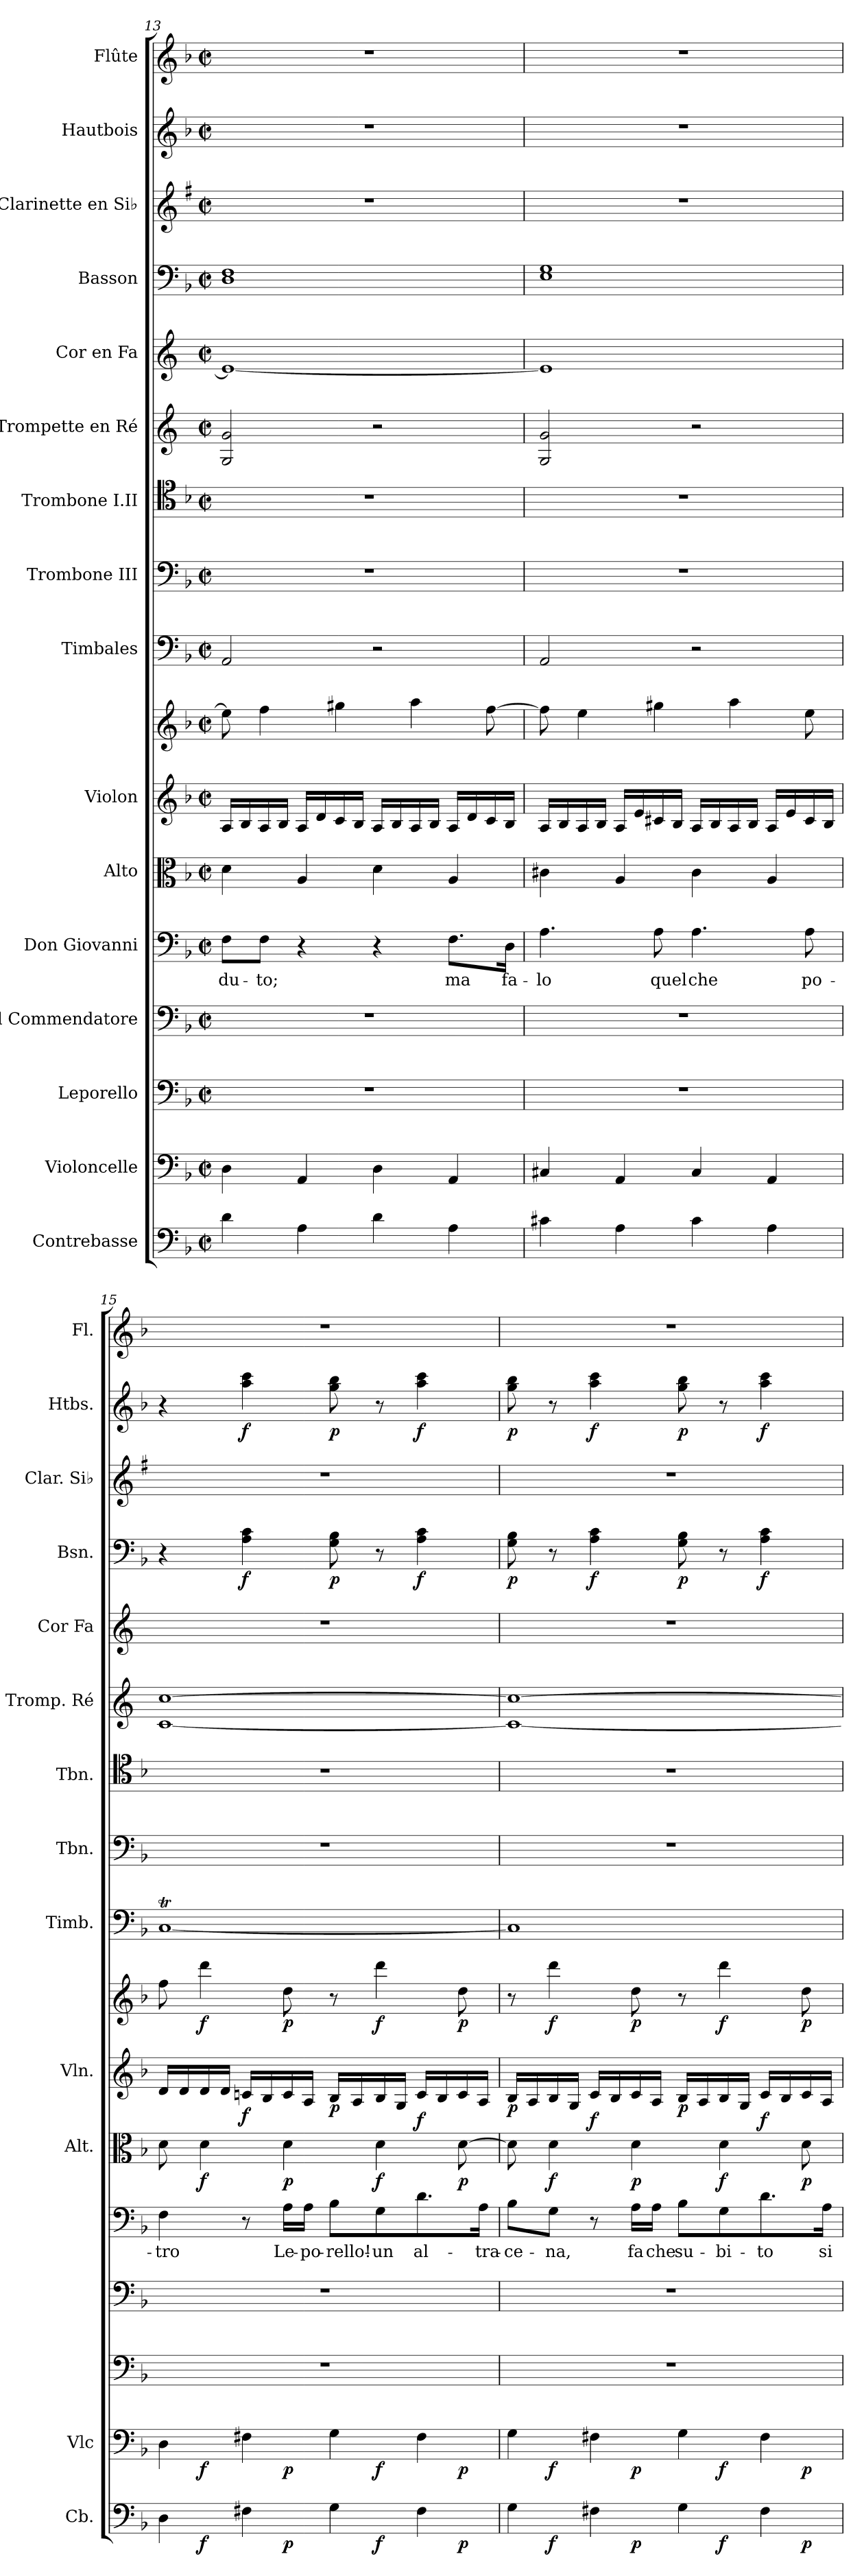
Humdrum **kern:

**kern	**dynam	**kern	**dynam	**kern	**kern	**kern	**text	**kern	**dynam	**kern	**kern	**dynam	**kern	**kern	**kern	**kern	**kern	**kern	**dynam	**kern	**kern	**dynam	**kern
*part16	*part16	*part15	*part15	*part14	*part13	*part12	*part12	*part11	*part11	*part10	*part10	*part10	*part9	*part8	*part7	*part6	*part5	*part4	*part4	*part3	*part2	*part2	*part1
*staff17	*staff17	*staff16	*staff16	*staff15	*staff14	*staff13	*staff13	*staff12	*staff12	*staff11	*staff10	*staff10/11	*staff9	*staff8	*staff7	*staff6	*staff5	*staff4	*staff4	*staff3	*staff2	*staff2	*staff1
*I"Contrebasse	*	*I"Violoncelle	*	*I"Leporello	*I"Il Commendatore	*I"Don Giovanni	*	*I"Alto	*	*I"Violon	*	*	*I"Timbales	*I"Trombone III	*I"Trombone I.II	*I"Trompette en Ré	*I"Cor en Fa	*I"Basson	*	*I"Clarinette en Si♭	*I"Hautbois	*	*I"Flûte
*I'Cb.	*	*I'Vlc	*	*	*	*	*	*I'Alt.	*	*I'Vln.	*	*	*I'Timb.	*I'Tbn.	*I'Tbn.	*I'Tromp. Ré	*I'Cor Fa	*I'Bsn.	*	*I'Clar. Si♭	*I'Htbs.	*	*I'Fl.
*clefF4	*	*clefF4	*	*clefF4	*clefF4	*clefF4	*	*clefC3	*	*clefG2	*clefG2	*	*clefF4	*clefF4	*clefC4	*clefG2	*clefG2	*clefF4	*	*clefG2	*clefG2	*	*clefG2
*ITrd7c12	*	*	*	*	*	*	*	*	*	*	*	*	*	*	*	*ITrd-1c-2	*ITrd4c7	*	*	*ITrd1c2	*	*	*
*k[b-]	*	*k[b-]	*	*k[b-]	*k[b-]	*k[b-]	*	*k[b-]	*	*k[b-]	*k[b-]	*	*k[b-]	*k[b-]	*k[b-]	*k[f#c#]	*k[b-]	*k[b-]	*	*k[b-]	*k[b-]	*	*k[b-]
*M2/2	*	*M2/2	*	*M2/2	*M2/2	*M2/2	*	*M2/2	*	*M2/2	*M2/2	*	*M2/2	*M2/2	*M2/2	*M2/2	*M2/2	*M2/2	*	*M2/2	*M2/2	*	*M2/2
*met(c|)	*	*met(c|)	*	*met(c|)	*met(c|)	*met(c|)	*	*met(c|)	*	*met(c|)	*met(c|)	*	*met(c|)	*met(c|)	*met(c|)	*met(c|)	*met(c|)	*met(c|)	*	*met(c|)	*met(c|)	*	*met(c|)
=13	=13	=13	=13	=13	=13	=13	=13	=13	=13	=13	=13	=13	=13	=13	=13	=13	=13	=13	=13	=13	=13	=13	=13
!	!	!	!	!	!	!	!LO:LY:b	!	!	!	!	!	!	!	!	!	!	!	!	!	!	!	!
4D\	.	4D\	.	1r	1r	8F\L	-du-	4d\	.	16A/LL	8ee\]	.	2AA/	1r	1r	2A/ 2a/	1A_	1D 1F	.	1r	1r	.	1r
.	.	.	.	.	.	.	.	.	.	16B-/	.	.	.	.	.	.	.	.	.	.	.	.	.
!	!	!	!	!	!	!	!LO:LY:b	!	!	!	!	!	!	!	!	!	!	!	!	!	!	!	!
.	.	.	.	.	.	8F\J	-to;	.	.	16A/	4ff\	.	.	.	.	.	.	.	.	.	.	.	.
.	.	.	.	.	.	.	.	.	.	16B-/JJ	.	.	.	.	.	.	.	.	.	.	.	.	.
4AA\	.	4AA/	.	.	.	4r	.	4A/	.	16A/LL	.	.	.	.	.	.	.	.	.	.	.	.	.
.	.	.	.	.	.	.	.	.	.	16d/	.	.	.	.	.	.	.	.	.	.	.	.	.
.	.	.	.	.	.	.	.	.	.	16c/	4gg#X\	.	.	.	.	.	.	.	.	.	.	.	.
.	.	.	.	.	.	.	.	.	.	16B-/JJ	.	.	.	.	.	.	.	.	.	.	.	.	.
4D\	.	4D\	.	.	.	4r	.	4d\	.	16A/LL	.	.	2r	.	.	2r	.	.	.	.	.	.	.
.	.	.	.	.	.	.	.	.	.	16B-/	.	.	.	.	.	.	.	.	.	.	.	.	.
.	.	.	.	.	.	.	.	.	.	16A/	4aa\	.	.	.	.	.	.	.	.	.	.	.	.
.	.	.	.	.	.	.	.	.	.	16B-/JJ	.	.	.	.	.	.	.	.	.	.	.	.	.
!	!	!	!	!	!	!	!LO:LY:b	!	!	!	!	!	!	!	!	!	!	!	!	!	!	!	!
4AA\	.	4AA/	.	.	.	8.F\L	ma	4A/	.	16A/LL	.	.	.	.	.	.	.	.	.	.	.	.	.
.	.	.	.	.	.	.	.	.	.	16d/	.	.	.	.	.	.	.	.	.	.	.	.	.
.	.	.	.	.	.	.	.	.	.	16c/	[8ff\	.	.	.	.	.	.	.	.	.	.	.	.
!	!	!	!	!	!	!	!LO:LY:b	!	!	!	!	!	!	!	!	!	!	!	!	!	!	!	!
.	.	.	.	.	.	16D\Jk	fa-	.	.	16B-/JJ	.	.	.	.	.	.	.	.	.	.	.	.	.
!!LO:PB:g=z
=14	=14	=14	=14	=14	=14	=14	=14	=14	=14	=14	=14	=14	=14	=14	=14	=14	=14	=14	=14	=14	=14	=14	=14
!	!	!	!	!	!	!	!LO:LY:b	!	!	!	!	!	!	!	!	!	!	!	!	!	!	!	!
4C#X\	.	4C#X/	.	1r	1r	4.A\	-lo	4c#X\	.	16A/LL	8ff\]	.	2AA/	1r	1r	2A/ 2a/	1A]	1E 1G	.	1r	1r	.	1r
.	.	.	.	.	.	.	.	.	.	16B-/	.	.	.	.	.	.	.	.	.	.	.	.	.
.	.	.	.	.	.	.	.	.	.	16A/	4ee\	.	.	.	.	.	.	.	.	.	.	.	.
.	.	.	.	.	.	.	.	.	.	16B-/JJ	.	.	.	.	.	.	.	.	.	.	.	.	.
4AA\	.	4AA/	.	.	.	.	.	4A/	.	16A/LL	.	.	.	.	.	.	.	.	.	.	.	.	.
.	.	.	.	.	.	.	.	.	.	16e/	.	.	.	.	.	.	.	.	.	.	.	.	.
!	!	!	!	!	!	!	!LO:LY:b	!	!	!	!	!	!	!	!	!	!	!	!	!	!	!	!
.	.	.	.	.	.	8A\	quel	.	.	16c#X/	4gg#X\	.	.	.	.	.	.	.	.	.	.	.	.
.	.	.	.	.	.	.	.	.	.	16B-/JJ	.	.	.	.	.	.	.	.	.	.	.	.	.
!	!	!	!	!	!	!	!LO:LY:b	!	!	!	!	!	!	!	!	!	!	!	!	!	!	!	!
4C#\	.	4C#/	.	.	.	4.A\	che	4c#\	.	16A/LL	.	.	2r	.	.	2r	.	.	.	.	.	.	.
.	.	.	.	.	.	.	.	.	.	16B-/	.	.	.	.	.	.	.	.	.	.	.	.	.
.	.	.	.	.	.	.	.	.	.	16A/	4aa\	.	.	.	.	.	.	.	.	.	.	.	.
.	.	.	.	.	.	.	.	.	.	16B-/JJ	.	.	.	.	.	.	.	.	.	.	.	.	.
4AA\	.	4AA/	.	.	.	.	.	4A/	.	16A/LL	.	.	.	.	.	.	.	.	.	.	.	.	.
.	.	.	.	.	.	.	.	.	.	16e/	.	.	.	.	.	.	.	.	.	.	.	.	.
!	!	!	!	!	!	!	!LO:LY:b	!	!	!	!	!	!	!	!	!	!	!	!	!	!	!	!
.	.	.	.	.	.	8A\	po-	.	.	16c#/	8ee\	.	.	.	.	.	.	.	.	.	.	.	.
.	.	.	.	.	.	.	.	.	.	16B-/JJ	.	.	.	.	.	.	.	.	.	.	.	.	.
=15	=15	=15	=15	=15	=15	=15	=15	=15	=15	=15	=15	=15	=15	=15	=15	=15	=15	=15	=15	=15	=15	=15	=15
!	!	!	!	!	!	!	!LO:LY:b	!	!	!	!	!	!	!	!	!	!	!	!	!	!	!	!
*^	*	*^	*	*	*	*	*	*	*	*	*	*	*	*	*	*	*	*	*	*	*	*	*
*	*^	*	*	*^	*	*	*	*	*	*	*	*	*	*	*	*	*	*	*	*	*	*	*	*	*
*	*	*^	*	*	*	*^	*	*	*	*	*	*	*	*	*	*	*	*	*	*	*	*	*	*	*	*	*
4DD\	8ryy	4.ryy	2ryy	.	4D\	8ryy	4.ryy	2ryy	.	1r	1r	4F\	-tro	8d\	.	16d/LL	8ff\	.	[1CT	1r	1r	[1d [1dd	1r	4r	.	1r	4r	.	1r
.	.	.	.	.	.	.	.	.	.	.	.	.	.	.	.	16d/	.	.	.	.	.	.	.	.	.	.	.	.	.
!	!	!	!	!LO:DY:b	!	!	!	!	!LO:DY:b	!	!	!	!	!	!LO:DY:b	!	!	!LO:DY:b	!	!	!	!	!	!	!	!	!	!	!
.	2..ryy	.	.	f	.	2..ryy	.	.	f	.	.	.	.	4d\	f	16d/	4ddd\	f	.	.	.	.	.	.	.	.	.	.	.
.	.	.	.	.	.	.	.	.	.	.	.	.	.	.	.	16d/JJ	.	.	.	.	.	.	.	.	.	.	.	.	.
!	!	!	!	!	!	!	!	!	!	!	!	!	!	!	!	!	!	!LO:DY:b=2	!	!	!	!	!	!	!LO:DY:b	!	!	!LO:DY:b	!
4FF#X\	.	.	.	.	4F#X\	.	.	.	.	.	.	8r	.	.	.	16cn/LL	.	f	.	.	.	.	.	4A\ 4c\	f	.	4aa\ 4ccc\	f	.
.	.	.	.	.	.	.	.	.	.	.	.	.	.	.	.	16B-/	.	.	.	.	.	.	.	.	.	.	.	.	.
!	!	!	!	!LO:DY:b	!	!	!	!	!LO:DY:b	!	!	!	!LO:LY:b	!	!LO:DY:b	!	!	!LO:DY:b	!	!	!	!	!	!	!	!	!	!	!
.	.	2ryy	.	p	.	.	2ryy	.	p	.	.	16A\LL	Le-	4d\	p	16c/	8dd\	p	.	.	.	.	.	.	.	.	.	.	.
!	!	!	!	!	!	!	!	!	!	!	!	!	!LO:LY:b	!	!	!	!	!	!	!	!	!	!	!	!	!	!	!	!
.	.	.	.	.	.	.	.	.	.	.	.	16A\JJ	-po-	.	.	16A/JJ	.	.	.	.	.	.	.	.	.	.	.	.	.
!	!	!	!	!	!	!	!	!	!	!	!	!	!LO:LY:b	!	!	!	!	!LO:DY:b=2	!	!	!	!	!	!	!LO:DY:b	!	!	!LO:DY:b	!
4GG\	.	.	8ryy	.	4G\	.	.	8ryy	.	.	.	8B-\L	-rello!-	.	.	16B-/LL	8r	p	.	.	.	.	.	8G\ 8B-\	p	.	8gg\ 8bb-\	p	.
.	.	.	.	.	.	.	.	.	.	.	.	.	.	.	.	16A/	.	.	.	.	.	.	.	.	.	.	.	.	.
!	!	!	!	!LO:DY:b	!	!	!	!	!LO:DY:b	!	!	!	!LO:LY:b	!	!LO:DY:b	!	!	!LO:DY:b	!	!	!	!	!	!	!	!	!	!	!
.	.	.	4.ryy	f	.	.	.	4.ryy	f	.	.	8G\	un	4d\	f	16B-/	4ddd\	f	.	.	.	.	.	8r	.	.	8r	.	.
.	.	.	.	.	.	.	.	.	.	.	.	.	.	.	.	16G/JJ	.	.	.	.	.	.	.	.	.	.	.	.	.
!	!	!	!	!	!	!	!	!	!	!	!	!	!LO:LY:b	!	!	!	!	!LO:DY:b=2	!	!	!	!	!	!	!LO:DY:b	!	!	!LO:DY:b	!
4FF#\	.	.	.	.	4F#\	.	.	.	.	.	.	8.d\	al-	.	.	16c/LL	.	f	.	.	.	.	.	4A\ 4c\	f	.	4aa\ 4ccc\	f	.
.	.	.	.	.	.	.	.	.	.	.	.	.	.	.	.	16B-/	.	.	.	.	.	.	.	.	.	.	.	.	.
!	!	!	!	!LO:DY:b	!	!	!	!	!LO:DY:b	!	!	!	!	!	!LO:DY:b	!	!	!LO:DY:b	!	!	!	!	!	!	!	!	!	!	!
.	.	8ryy	.	p	.	.	8ryy	.	p	.	.	.	.	[8d\	p	16c/	8dd\	p	.	.	.	.	.	.	.	.	.	.	.
!	!	!	!	!	!	!	!	!	!	!	!	!	!LO:LY:b	!	!	!	!	!	!	!	!	!	!	!	!	!	!	!	!
.	.	.	.	.	.	.	.	.	.	.	.	16A\Jk	-tra-	.	.	16A/JJ	.	.	.	.	.	.	.	.	.	.	.	.	.
!!LO:PB:g=z
=16	=16	=16	=16	=16	=16	=16	=16	=16	=16	=16	=16	=16	=16	=16	=16	=16	=16	=16	=16	=16	=16	=16	=16	=16	=16	=16	=16	=16	=16
!	!	!	!	!	!	!	!	!	!	!	!	!	!LO:LY:b	!	!	!	!	!LO:DY:b=2	!	!	!	!	!	!	!LO:DY:b	!	!	!LO:DY:b	!
4GG\	8ryy	4.ryy	2ryy	.	4G\	8ryy	4.ryy	2ryy	.	1r	1r	8B-\L	ce-	8d\]	.	16B-/LL	8r	p	1CTTT]	1r	1r	1d_ 1dd_	1r	8G\ 8B-\	p	1r	8gg\ 8bb-\	p	1r
.	.	.	.	.	.	.	.	.	.	.	.	.	.	.	.	16A/	.	.	.	.	.	.	.	.	.	.	.	.	.
!	!	!	!	!LO:DY:b	!	!	!	!	!LO:DY:b	!	!	!	!LO:LY:b	!	!LO:DY:b	!	!	!LO:DY:b	!	!	!	!	!	!	!	!	!	!	!
.	2..ryy	.	.	f	.	2..ryy	.	.	f	.	.	8G\J	-na,	4d\	f	16B-/	4ddd\	f	.	.	.	.	.	8r	.	.	8r	.	.
.	.	.	.	.	.	.	.	.	.	.	.	.	.	.	.	16G/JJ	.	.	.	.	.	.	.	.	.	.	.	.	.
!	!	!	!	!	!	!	!	!	!	!	!	!	!	!	!	!	!	!LO:DY:b=2	!	!	!	!	!	!	!LO:DY:b	!	!	!LO:DY:b	!
4FF#X\	.	.	.	.	4F#X\	.	.	.	.	.	.	8r	.	.	.	16c/LL	.	f	.	.	.	.	.	4A\ 4c\	f	.	4aa\ 4ccc\	f	.
.	.	.	.	.	.	.	.	.	.	.	.	.	.	.	.	16B-/	.	.	.	.	.	.	.	.	.	.	.	.	.
!	!	!	!	!LO:DY:b	!	!	!	!	!LO:DY:b	!	!	!	!LO:LY:b	!	!LO:DY:b	!	!	!LO:DY:b	!	!	!	!	!	!	!	!	!	!	!
.	.	2ryy	.	p	.	.	2ryy	.	p	.	.	16A\LL	fa	4d\	p	16c/	8dd\	p	.	.	.	.	.	.	.	.	.	.	.
!	!	!	!	!	!	!	!	!	!	!	!	!	!LO:LY:b	!	!	!	!	!	!	!	!	!	!	!	!	!	!	!	!
.	.	.	.	.	.	.	.	.	.	.	.	16A\JJ	che	.	.	16A/JJ	.	.	.	.	.	.	.	.	.	.	.	.	.
!	!	!	!	!	!	!	!	!	!	!	!	!	!LO:LY:b	!	!	!	!	!LO:DY:b=2	!	!	!	!	!	!	!LO:DY:b	!	!	!LO:DY:b	!
4GG\	.	.	8ryy	.	4G\	.	.	8ryy	.	.	.	8B-\L	su-	.	.	16B-/LL	8r	p	.	.	.	.	.	8G\ 8B-\	p	.	8gg\ 8bb-\	p	.
.	.	.	.	.	.	.	.	.	.	.	.	.	.	.	.	16A/	.	.	.	.	.	.	.	.	.	.	.	.	.
!	!	!	!	!LO:DY:b	!	!	!	!	!LO:DY:b	!	!	!	!LO:LY:b	!	!LO:DY:b	!	!	!LO:DY:b	!	!	!	!	!	!	!	!	!	!	!
.	.	.	4.ryy	f	.	.	.	4.ryy	f	.	.	8G\	-bi-	4d\	f	16B-/	4ddd\	f	.	.	.	.	.	8r	.	.	8r	.	.
.	.	.	.	.	.	.	.	.	.	.	.	.	.	.	.	16G/JJ	.	.	.	.	.	.	.	.	.	.	.	.	.
!	!	!	!	!	!	!	!	!	!	!	!	!	!LO:LY:b	!	!	!	!	!LO:DY:b=2	!	!	!	!	!	!	!LO:DY:b	!	!	!LO:DY:b	!
4FF#\	.	.	.	.	4F#\	.	.	.	.	.	.	8.d\	-to	.	.	16c/LL	.	f	.	.	.	.	.	4A\ 4c\	f	.	4aa\ 4ccc\	f	.
.	.	.	.	.	.	.	.	.	.	.	.	.	.	.	.	16B-/	.	.	.	.	.	.	.	.	.	.	.	.	.
!	!	!	!	!LO:DY:b	!	!	!	!	!LO:DY:b	!	!	!	!	!	!LO:DY:b	!	!	!LO:DY:b	!	!	!	!	!	!	!	!	!	!	!
.	.	8ryy	.	p	.	.	8ryy	.	p	.	.	.	.	8d\	p	16c/	8dd\	p	.	.	.	.	.	.	.	.	.	.	.
!	!	!	!	!	!	!	!	!	!	!	!	!	!LO:LY:b	!	!	!	!	!	!	!	!	!	!	!	!	!	!	!	!
.	.	.	.	.	.	.	.	.	.	.	.	16A\Jk	si	.	.	16A/JJ	.	.	.	.	.	.	.	.	.	.	.	.	.
*v	*v	*v	*v	*	*	*	*	*	*	*	*	*	*	*	*	*	*	*	*	*	*	*	*	*	*	*	*	*	*
*	*	*v	*v	*v	*v	*	*	*	*	*	*	*	*	*	*	*	*	*	*	*	*	*	*	*	*	*
=	=	=	=	=	=	=	=	=	=	=	=	=	=	=	=	=	=	=	=	=	=	=	=
*-	*-	*-	*-	*-	*-	*-	*-	*-	*-	*-	*-	*-	*-	*-	*-	*-	*-	*-	*-	*-	*-	*-	*-
